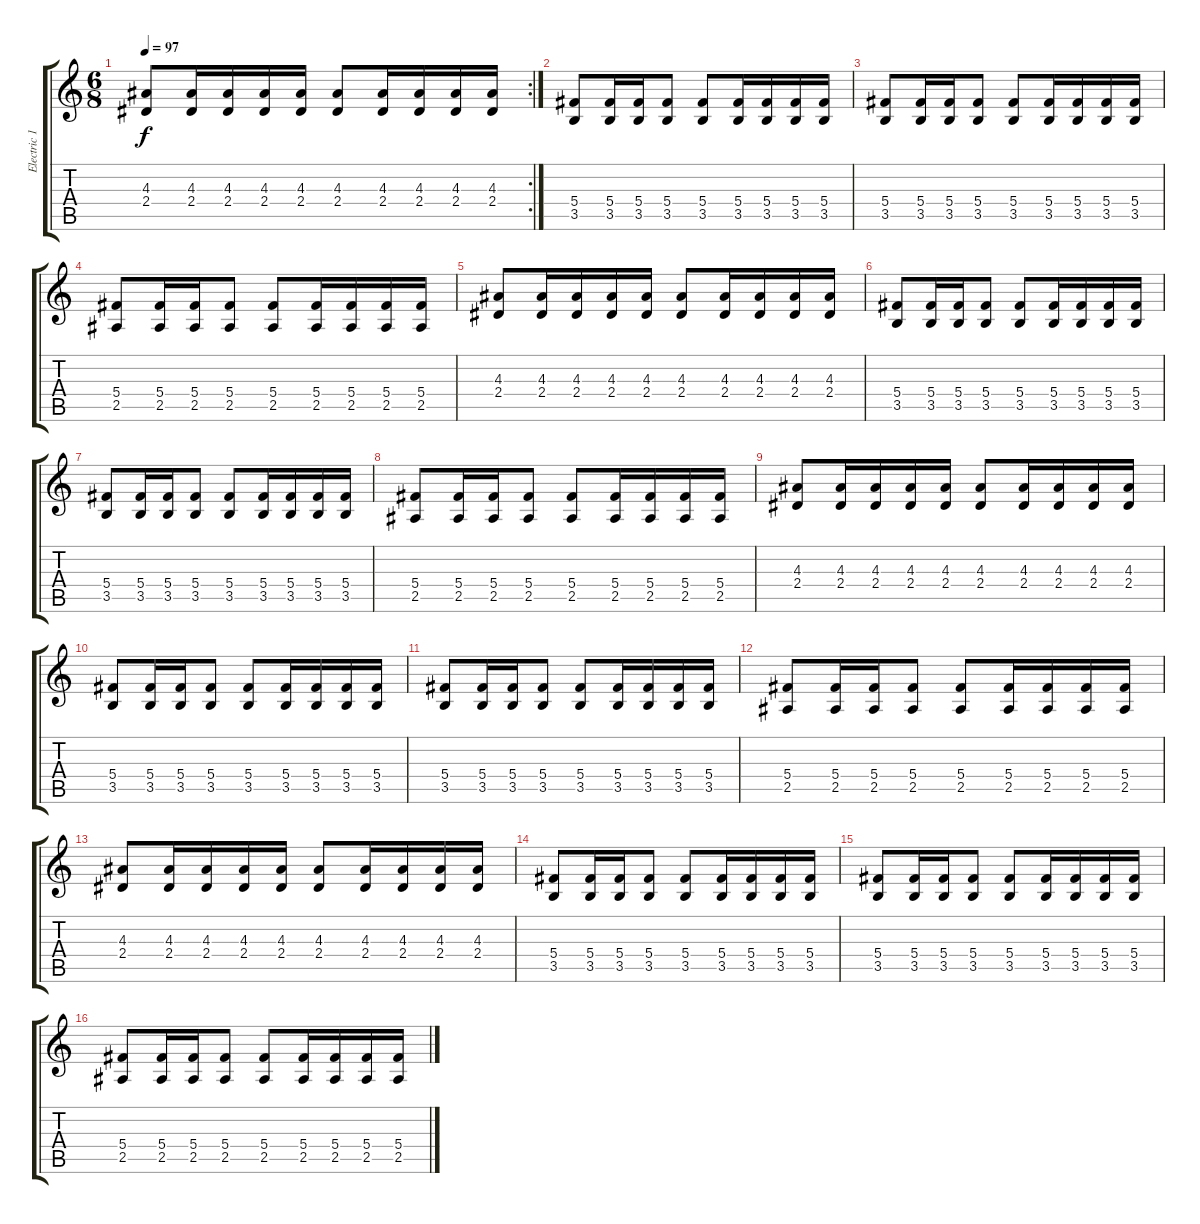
\track ("Electric 1" "Electric 1") {instrument distortionguitar}
\staff {score tabs}
\tuning (Eb4 Bb3 Gb3 Db3 Ab2 Eb2) {hide}
\rc 2
\ts (6 8)
\tempo 97
\clef g2
\ks c
(4.3 2.4).8{dy f} (4.3 2.4).16 (4.3 2.4).16 (4.3 2.4).16 (4.3 2.4).16 (4.3 2.4).8 (4.3 2.4).16 (4.3 2.4).16 (4.3 2.4).16 (4.3 2.4).16 |
(5.4 3.5).8 (5.4 3.5).16 (5.4 3.5).16 (5.4 3.5).8 (5.4 3.5).8 (5.4 3.5).16 (5.4 3.5).16 (5.4 3.5).16 (5.4 3.5).16 |
(5.4 3.5).8 (5.4 3.5).16 (5.4 3.5).16 (5.4 3.5).8 (5.4 3.5).8 (5.4 3.5).16 (5.4 3.5).16 (5.4 3.5).16 (5.4 3.5).16 |
(5.4 2.5).8 (5.4 2.5).16 (5.4 2.5).16 (5.4 2.5).8 (5.4 2.5).8 (5.4 2.5).16 (5.4 2.5).16 (5.4 2.5).16 (5.4 2.5).16 |
(4.3 2.4).8 (4.3 2.4).16 (4.3 2.4).16 (4.3 2.4).16 (4.3 2.4).16 (4.3 2.4).8 (4.3 2.4).16 (4.3 2.4).16 (4.3 2.4).16 (4.3 2.4).16 |
(5.4 3.5).8 (5.4 3.5).16 (5.4 3.5).16 (5.4 3.5).8 (5.4 3.5).8 (5.4 3.5).16 (5.4 3.5).16 (5.4 3.5).16 (5.4 3.5).16 |
(5.4 3.5).8 (5.4 3.5).16 (5.4 3.5).16 (5.4 3.5).8 (5.4 3.5).8 (5.4 3.5).16 (5.4 3.5).16 (5.4 3.5).16 (5.4 3.5).16 |
(5.4 2.5).8 (5.4 2.5).16 (5.4 2.5).16 (5.4 2.5).8 (5.4 2.5).8 (5.4 2.5).16 (5.4 2.5).16 (5.4 2.5).16 (5.4 2.5).16 |
(4.3 2.4).8 (4.3 2.4).16 (4.3 2.4).16 (4.3 2.4).16 (4.3 2.4).16 (4.3 2.4).8 (4.3 2.4).16 (4.3 2.4).16 (4.3 2.4).16 (4.3 2.4).16 |
(5.4 3.5).8 (5.4 3.5).16 (5.4 3.5).16 (5.4 3.5).8 (5.4 3.5).8 (5.4 3.5).16 (5.4 3.5).16 (5.4 3.5).16 (5.4 3.5).16 |
(5.4 3.5).8 (5.4 3.5).16 (5.4 3.5).16 (5.4 3.5).8 (5.4 3.5).8 (5.4 3.5).16 (5.4 3.5).16 (5.4 3.5).16 (5.4 3.5).16 |
(5.4 2.5).8 (5.4 2.5).16 (5.4 2.5).16 (5.4 2.5).8 (5.4 2.5).8 (5.4 2.5).16 (5.4 2.5).16 (5.4 2.5).16 (5.4 2.5).16 |
(4.3 2.4).8 (4.3 2.4).16 (4.3 2.4).16 (4.3 2.4).16 (4.3 2.4).16 (4.3 2.4).8 (4.3 2.4).16 (4.3 2.4).16 (4.3 2.4).16 (4.3 2.4).16 |
(5.4 3.5).8 (5.4 3.5).16 (5.4 3.5).16 (5.4 3.5).8 (5.4 3.5).8 (5.4 3.5).16 (5.4 3.5).16 (5.4 3.5).16 (5.4 3.5).16 |
(5.4 3.5).8 (5.4 3.5).16 (5.4 3.5).16 (5.4 3.5).8 (5.4 3.5).8 (5.4 3.5).16 (5.4 3.5).16 (5.4 3.5).16 (5.4 3.5).16 |
(5.4 2.5).8 (5.4 2.5).16 (5.4 2.5).16 (5.4 2.5).8 (5.4 2.5).8 (5.4 2.5).16 (5.4 2.5).16 (5.4 2.5).16 (5.4 2.5).16
